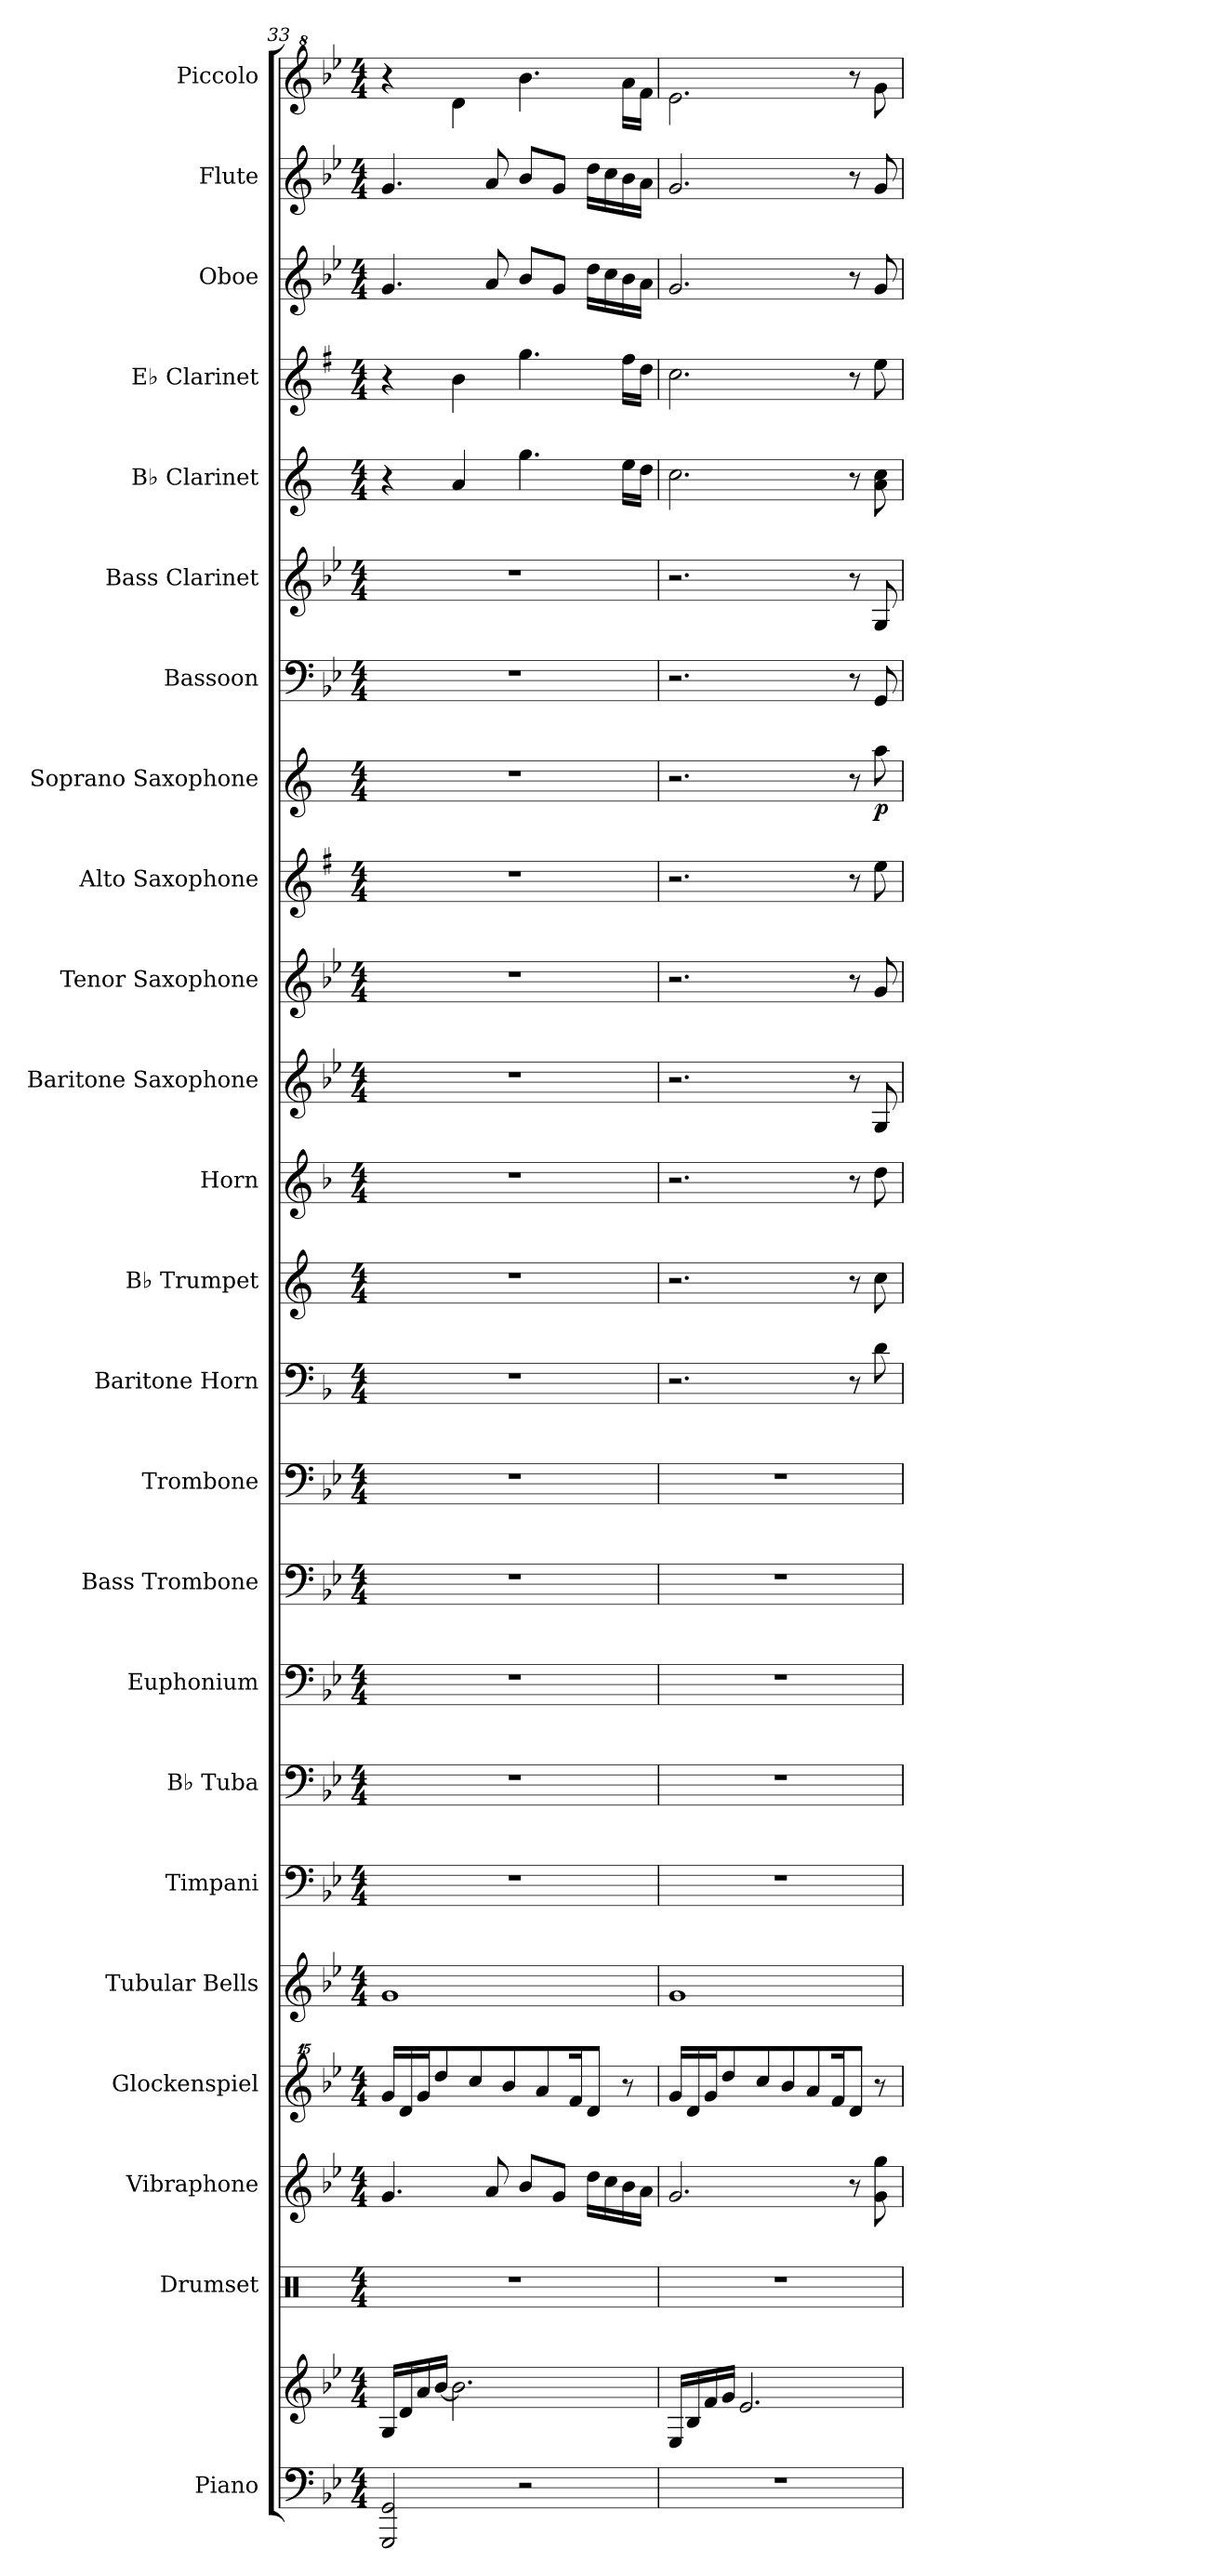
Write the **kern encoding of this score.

**kern	**kern	**kern	**kern	**kern	**kern	**kern	**kern	**kern	**kern	**kern	**kern	**kern	**kern	**kern	**kern	**kern	**kern	**dynam	**kern	**kern	**kern	**kern	**kern	**kern	**kern
*part24	*part24	*part23	*part22	*part21	*part20	*part19	*part18	*part17	*part16	*part15	*part14	*part13	*part12	*part11	*part10	*part9	*part8	*part8	*part7	*part6	*part5	*part4	*part3	*part2	*part1
*staff25	*staff24	*staff23	*staff22	*staff21	*staff20	*staff19	*staff18	*staff17	*staff16	*staff15	*staff14	*staff13	*staff12	*staff11	*staff10	*staff9	*staff8	*staff8	*staff7	*staff6	*staff5	*staff4	*staff3	*staff2	*staff1
*I"Piano	*	*I"Drumset	*I"Vibraphone	*I"Glockenspiel	*I"Tubular Bells	*I"Timpani	*I"B♭ Tuba	*I"Euphonium	*I"Bass Trombone	*I"Trombone	*I"Baritone Horn	*I"B♭ Trumpet	*I"Horn	*I"Baritone Saxophone	*I"Tenor Saxophone	*I"Alto Saxophone	*I"Soprano Saxophone	*	*I"Bassoon	*I"Bass Clarinet	*I"B♭ Clarinet	*I"E♭ Clarinet	*I"Oboe	*I"Flute	*I"Piccolo
*I'Pno.	*	*I'Drs.	*I'Vib.	*I'Glk.	*I'Tu. Be.	*I'Timp.	*I'B♭ Tu.	*I'Eu.	*I'B. Trb.	*I'Trb.	*I'Bar. Hn.	*I'B♭ Tpt.	*I'Hn.	*I'Bar. Sax.	*I'T. Sax.	*I'A. Sax.	*I'S. Sax.	*	*I'Bsn.	*I'B. Cl.	*I'B♭ Cl.	*I'E♭ Cl.	*I'Ob.	*I'Fl.	*I'Picc.
*clefF4	*clefG2	*clefX	*clefG2	*clefG^^2	*clefG2	*clefF4	*clefF4	*clefF4	*clefF4	*clefF4	*clefF4	*clefG2	*clefG2	*clefG2	*clefG2	*clefG2	*clefG2	*	*clefF4	*clefG2	*clefG2	*clefG2	*clefG2	*clefG2	*clefG^2
*	*	*	*	*	*	*	*	*	*	*	*ITrd4c7	*ITrd1c2	*ITrd4c7	*ITrd12c21	*ITrd8c14	*ITrd5c9	*ITrd1c2	*	*	*ITrd8c14	*ITrd1c2	*ITrd-2c-3	*	*	*ITrd-7c-12
*k[b-e-]	*k[b-e-]	*k[]	*k[b-e-]	*k[b-e-]	*k[b-e-]	*k[b-e-]	*k[b-e-]	*k[b-e-]	*k[b-e-]	*k[b-e-]	*k[b-e-]	*k[b-e-]	*k[b-e-]	*k[b-e-]	*k[b-e-]	*k[b-e-]	*k[b-e-]	*	*k[b-e-]	*k[b-e-]	*k[b-e-]	*k[b-e-]	*k[b-e-]	*k[b-e-]	*k[b-e-]
*B-:	*B-:	*C:	*B-:	*B-:	*B-:	*B-:	*B-:	*B-:	*B-:	*B-:	*B-:	*B-:	*B-:	*B-:	*B-:	*B-:	*B-:	*	*B-:	*B-:	*B-:	*B-:	*B-:	*B-:	*B-:
*M4/4	*M4/4	*M4/4	*M4/4	*M4/4	*M4/4	*M4/4	*M4/4	*M4/4	*M4/4	*M4/4	*M4/4	*M4/4	*M4/4	*M4/4	*M4/4	*M4/4	*M4/4	*	*M4/4	*M4/4	*M4/4	*M4/4	*M4/4	*M4/4	*M4/4
=33	=33	=33	=33	=33	=33	=33	=33	=33	=33	=33	=33	=33	=33	=33	=33	=33	=33	=33	=33	=33	=33	=33	=33	=33	=33
2GGG/ 2GG/	16G/LL	1r	4.g/	16ggg/LL	1g	1r	1r	1r	1r	1r	1r	1r	1r	1r	1r	1r	1r	.	1r	1r	4r	4r	4.g/	4.g/	4r
.	16d/	.	.	16ddd/	.	.	.	.	.	.	.	.	.	.	.	.	.	.	.	.	.	.	.	.	.
.	16a/	.	.	16ggg/J	.	.	.	.	.	.	.	.	.	.	.	.	.	.	.	.	.	.	.	.	.
.	[16b-/JJ	.	.	8dddd/	.	.	.	.	.	.	.	.	.	.	.	.	.	.	.	.	.	.	.	.	.
.	2.b-\]	.	.	.	.	.	.	.	.	.	.	.	.	.	.	.	.	.	.	.	4g/	4dd\	.	.	4ddd\
.	.	.	.	8cccc/	.	.	.	.	.	.	.	.	.	.	.	.	.	.	.	.	.	.	.	.	.
.	.	.	8a/	.	.	.	.	.	.	.	.	.	.	.	.	.	.	.	.	.	.	.	8a/	8a/	.
.	.	.	.	8bbb-/	.	.	.	.	.	.	.	.	.	.	.	.	.	.	.	.	.	.	.	.	.
2r	.	.	8b-/L	.	.	.	.	.	.	.	.	.	.	.	.	.	.	.	.	.	4.ff\	4.bb-\	8b-/L	8b-/L	4.bbb-\
.	.	.	.	8aaa/	.	.	.	.	.	.	.	.	.	.	.	.	.	.	.	.	.	.	.	.	.
.	.	.	8g/J	.	.	.	.	.	.	.	.	.	.	.	.	.	.	.	.	.	.	.	8g/J	8g/J	.
.	.	.	.	16fff/K	.	.	.	.	.	.	.	.	.	.	.	.	.	.	.	.	.	.	.	.	.
.	.	.	16dd\LL	8ddd/J	.	.	.	.	.	.	.	.	.	.	.	.	.	.	.	.	.	.	16dd\LL	16dd\LL	.
.	.	.	16cc\	.	.	.	.	.	.	.	.	.	.	.	.	.	.	.	.	.	.	.	16cc\	16cc\	.
.	.	.	16b-\	8r	.	.	.	.	.	.	.	.	.	.	.	.	.	.	.	.	16dd\LL	16aa\LL	16b-\	16b-\	16aaa\LL
.	.	.	16a\JJ	.	.	.	.	.	.	.	.	.	.	.	.	.	.	.	.	.	16cc\JJ	16ff\JJ	16a\JJ	16a\JJ	16fff\JJ
=34	=34	=34	=34	=34	=34	=34	=34	=34	=34	=34	=34	=34	=34	=34	=34	=34	=34	=34	=34	=34	=34	=34	=34	=34	=34
1r	16E-/LL	1r	2.g/	16ggg/LL	1g	1r	1r	1r	1r	1r	2.r	2.r	2.r	2.r	2.r	2.r	2.r	.	2.r	2.r	2.b-\	2.ee-\	2.g/	2.g/	2.eee-\
.	16B-/	.	.	16ddd/	.	.	.	.	.	.	.	.	.	.	.	.	.	.	.	.	.	.	.	.	.
.	16f/	.	.	16ggg/J	.	.	.	.	.	.	.	.	.	.	.	.	.	.	.	.	.	.	.	.	.
.	16g/JJ	.	.	8dddd/	.	.	.	.	.	.	.	.	.	.	.	.	.	.	.	.	.	.	.	.	.
.	2.e-/	.	.	.	.	.	.	.	.	.	.	.	.	.	.	.	.	.	.	.	.	.	.	.	.
.	.	.	.	8cccc/	.	.	.	.	.	.	.	.	.	.	.	.	.	.	.	.	.	.	.	.	.
.	.	.	.	8bbb-/	.	.	.	.	.	.	.	.	.	.	.	.	.	.	.	.	.	.	.	.	.
.	.	.	.	8aaa/	.	.	.	.	.	.	.	.	.	.	.	.	.	.	.	.	.	.	.	.	.
.	.	.	.	16fff/K	.	.	.	.	.	.	.	.	.	.	.	.	.	.	.	.	.	.	.	.	.
.	.	.	8r	8ddd/J	.	.	.	.	.	.	8r	8r	8r	8r	8r	8r	8r	.	8r	8r	8r	8r	8r	8r	8r
!	!	!	!	!	!	!	!	!	!	!	!	!	!	!	!	!	!	!LO:DY:b	!	!	!	!	!	!	!
.	.	.	8g\ 8gg\	8r	.	.	.	.	.	.	8G\	8b-\	8g\	8GG/	8G/	8g\	8gg\	p	8GG/	8GG/	8g\ 8b-\	8gg\	8g/	8g/	8ggg\
=	=	=	=	=	=	=	=	=	=	=	=	=	=	=	=	=	=	=	=	=	=	=	=	=	=
*-	*-	*-	*-	*-	*-	*-	*-	*-	*-	*-	*-	*-	*-	*-	*-	*-	*-	*-	*-	*-	*-	*-	*-	*-	*-
